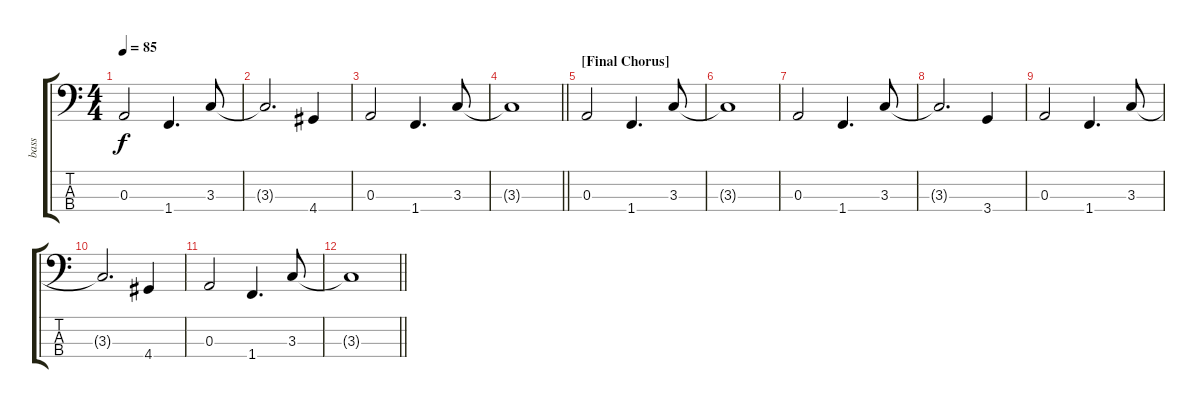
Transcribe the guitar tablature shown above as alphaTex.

\track ("bass" "bass") {instrument electricbassfinger}
\staff {score tabs}
\tuning (G2 D2 A1 E1) {hide}
\ts (4 4)
\tempo 85
\clef f4
\ks c
0.3.2{dy f} 1.4.4{d} 3.3.8 |
3.3{t}.2{d} 4.4.4 |
0.3.2 1.4.4{d} 3.3.8 |
\barLineRight lightlight
3.3{t}.1 |
\section ("" "[Final Chorus]")
0.3.2 1.4.4{d} 3.3.8 |
3.3{t}.1 |
0.3.2 1.4.4{d} 3.3.8 |
3.3{t}.2{d} 3.4.4 |
0.3.2 1.4.4{d} 3.3.8 |
3.3{t}.2{d} 4.4.4 |
0.3.2 1.4.4{d} 3.3.8 |
\barLineRight lightlight
3.3{t}.1
